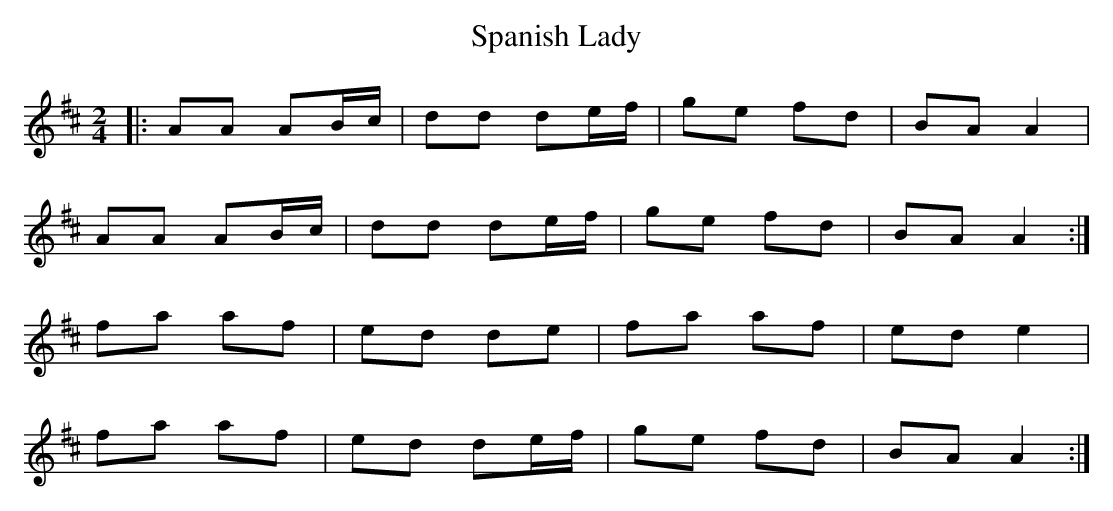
X:1
T: Spanish Lady
M: 2/4
L: 1/8
K: Dmaj
|:AA AB/c/|dd de/f/|ge fd|BA A2|
AA AB/c/|dd de/f/|ge fd|BA A2:|
fa af|ed de|fa af|ed e2|
fa af|ed de/f/|ge fd|BA A2:|
